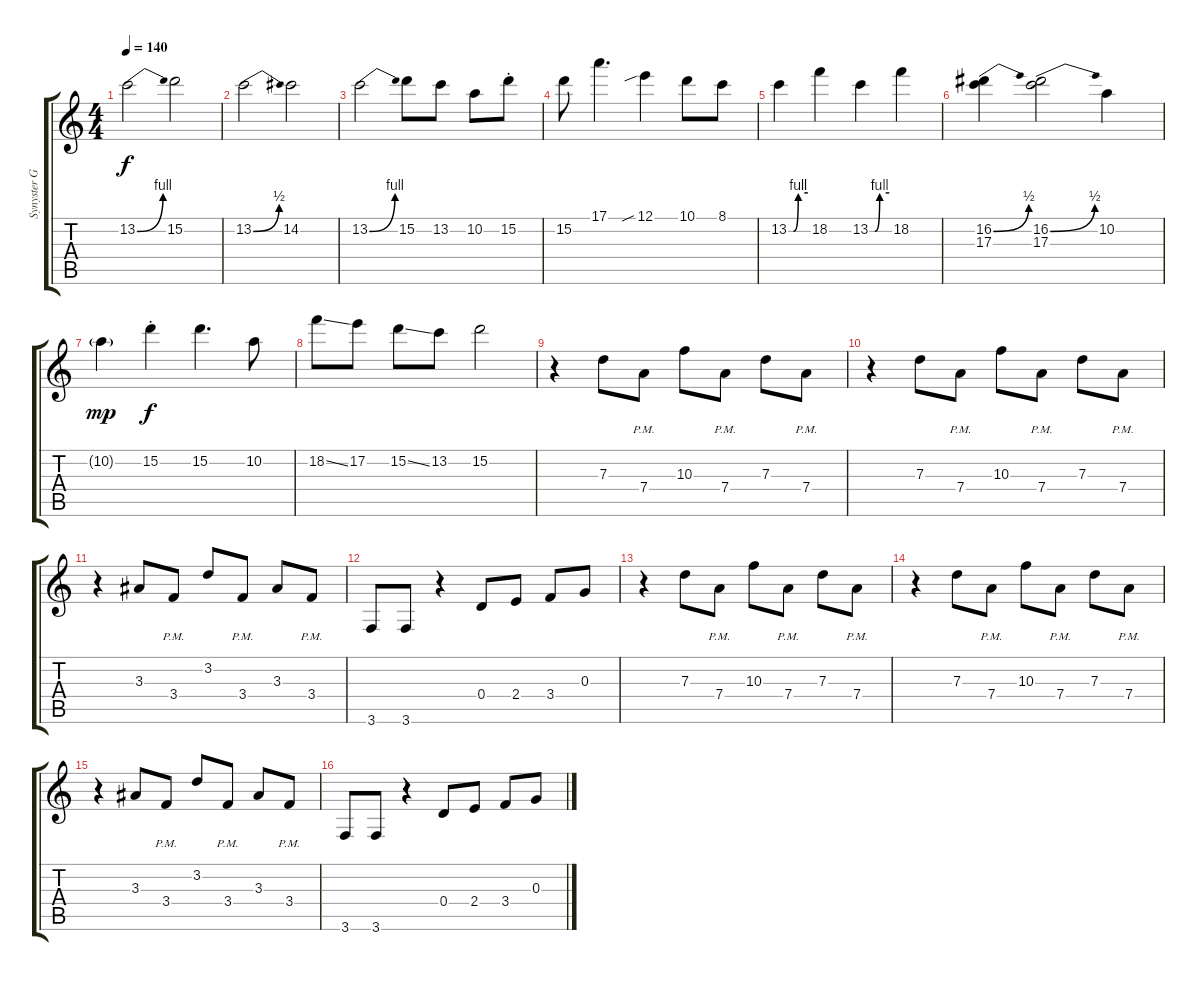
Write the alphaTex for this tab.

\track ("Synyster Gates (elecric lead)" "Synyster G") {instrument overdrivenguitar}
\staff {score tabs}
\tuning (E4 B3 G3 D3 A2 D2) {hide}
\ts (4 4)
\tempo 140
\clef g2
\ks c
13.2{be (bend 0 0 60 4)}.2{dy f instrument electricguitarclean} 15.2.2 |
13.2{be (bend 0 0 60 2)}.2 14.2.2 |
13.2{be (bend 0 0 60 4)}.2 15.2.8 13.2.8 10.2.8 15.2{st}.8 |
15.2.8 17.1.4{d} 12.1{sib}.4 10.1.8 8.1.8 |
13.2{be (custom 0 0 15 0 30 4 60 4)}.4 18.2.4 13.2{be (custom 0 0 15 0 30 4 60 4)}.4 18.2.4 |
(16.2{be (bend 0 0 60 2)} 17.3).4 (16.2{be (bend 0 0 60 2)} 17.3).2 10.2.4 |
10.2{g}.4{dy mp} 15.2{st}.4{dy f} 15.2.4{d} 10.2.8 |
18.2{ss}.8 17.2.8 15.2{ss}.8 13.2.8 15.2.2 |
r.4{instrument electricguitarclean} 7.3.8 7.4{pm}.8 10.3.8 7.4{pm}.8 7.3.8 7.4{pm}.8 |
r.4 7.3.8 7.4{pm}.8 10.3.8 7.4{pm}.8 7.3.8 7.4{pm}.8 |
r.4 3.3.8 3.4{pm}.8 3.2.8 3.4{pm}.8 3.3.8 3.4{pm}.8 |
3.6.8 3.6.8 r.4 0.4.8 2.4.8 3.4.8 0.3.8 |
r.4{instrument electricguitarclean} 7.3.8 7.4{pm}.8 10.3.8 7.4{pm}.8 7.3.8 7.4{pm}.8 |
r.4 7.3.8 7.4{pm}.8 10.3.8 7.4{pm}.8 7.3.8 7.4{pm}.8 |
r.4 3.3.8 3.4{pm}.8 3.2.8 3.4{pm}.8 3.3.8 3.4{pm}.8 |
3.6.8 3.6.8 r.4 0.4.8 2.4.8 3.4.8 0.3.8
